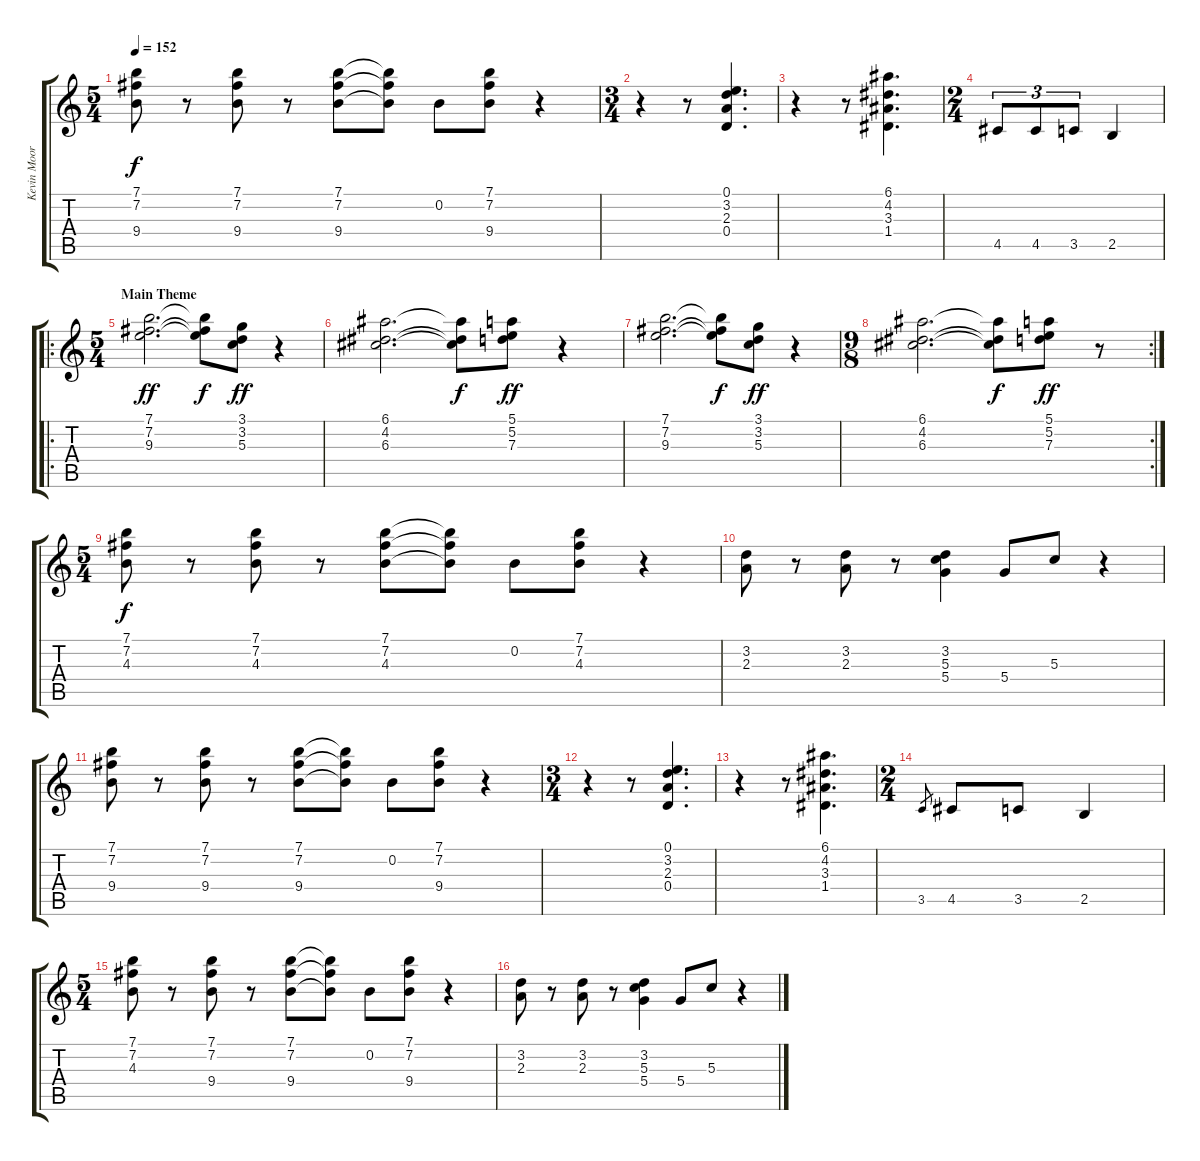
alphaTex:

\track ("Kevin Moore (Keyboard)" "Kevin Moor") {instrument drawbarorgan}
\staff {score tabs}
\tuning (E5 B4 G4 D4 A3 D3) {hide}
\ts (5 4)
\tempo 152
\clef g2
\ks c
(7.1 7.2 9.4).8{dy f} r.8 (7.1 7.2 9.4).8 r.8 (7.1 7.2 9.4).8 (7.1{t} 7.2{t} 9.4{t}).8 0.2.8 (7.1 7.2 9.4).8 r.4 |
\ts (3 4)
r.4 r.8 (0.1 3.2 2.3 0.4).4{d} |
r.4 r.8 (6.1 4.2 3.3 1.4).4{d} |
\ts (2 4)
4.5.8{tu (3 2)} 4.5.8{tu (3 2)} 3.5.8{tu (3 2)} 2.5.4 |
\ro
\ts (5 4)
\section ("" "Main Theme")
(7.1 7.2 9.3).2{d dy ff volume 11 instrument drawbarorgan} (7.1{t} 7.2{t} 9.3{t}).8{dy f} (3.1 3.2 5.3).8{dy ff} r.4 |
(6.1 4.2 6.3).2{d} (6.1{t} 4.2{t} 6.3{t}).8{dy f} (5.1 5.2 7.3).8{dy ff} r.4 |
(7.1 7.2 9.3).2{d} (7.1{t} 7.2{t} 9.3{t}).8{dy f} (3.1 3.2 5.3).8{dy ff} r.4 |
\rc 2
\ts (9 8)
(6.1 4.2 6.3).2{d} (6.1{t} 4.2{t} 6.3{t}).8{dy f} (5.1 5.2 7.3).8{dy ff} r.8 |
\ts (5 4)
(7.1 7.2 4.3).8{dy f volume 11 instrument rockorgan} r.8 (7.1 7.2 4.3).8 r.8 (7.1 7.2 4.3).8 (7.1{t} 7.2{t} 4.3{t}).8 0.2.8 (7.1 7.2 4.3).8 r.4 |
(3.2 2.3).8 r.8 (3.2 2.3).8 r.8 (3.2 5.3 5.4).4 5.4.8 5.3.8 r.4 |
(7.1 7.2 9.4).8 r.8 (7.1 7.2 9.4).8 r.8 (7.1 7.2 9.4).8 (7.1{t} 7.2{t} 9.4{t}).8 0.2.8 (7.1 7.2 9.4).8 r.4 |
\ts (3 4)
r.4 r.8 (0.1 3.2 2.3 0.4).4{d} |
r.4 r.8 (6.1 4.2 3.3 1.4).4{d} |
\ts (2 4)
3.5.8{gr} 4.5.8 3.5.8 2.5.4 |
\ts (5 4)
(7.1 7.2 4.3).8 r.8 (7.1 7.2 9.4).8 r.8 (7.1 7.2 9.4).8 (7.1{t} 7.2{t} 9.4{t}).8 0.2.8 (7.1 7.2 9.4).8 r.4 |
(3.2 2.3).8 r.8 (3.2 2.3).8 r.8 (3.2 5.3 5.4).4 5.4.8 5.3.8 r.4
